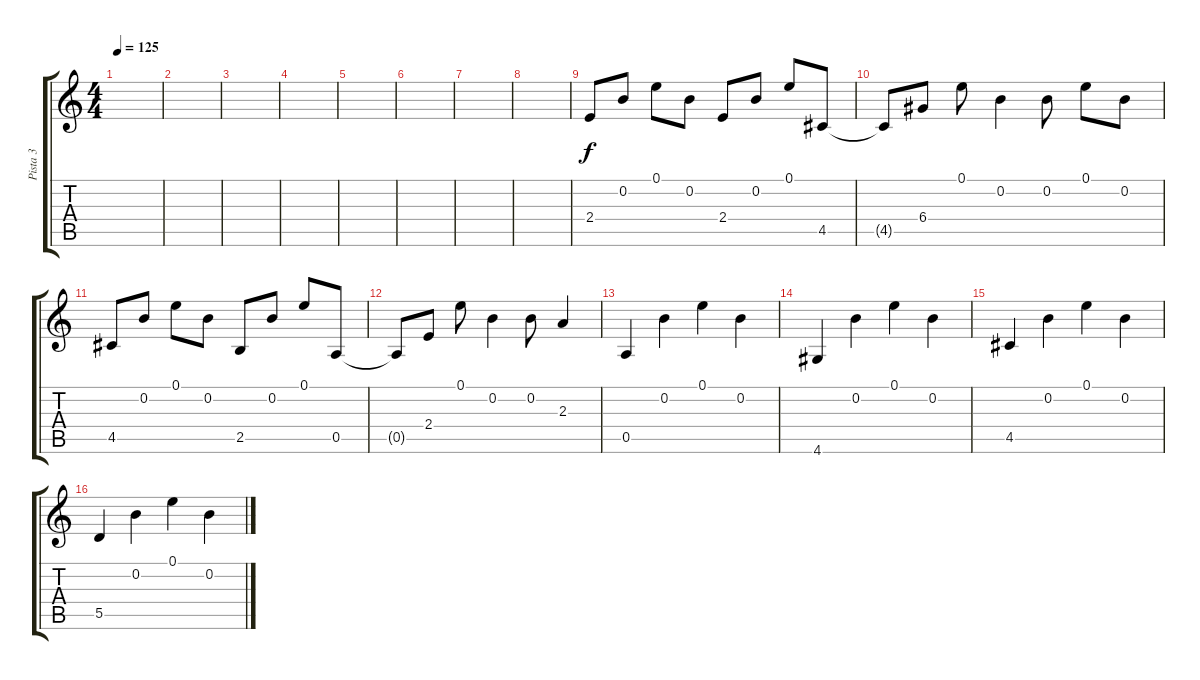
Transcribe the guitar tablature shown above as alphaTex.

\track ("Pista 3" "Pista 3") {instrument acousticguitarsteel}
\staff {score tabs}
\tuning (E4 B3 G3 D3 A2 E2) {hide}
\ts (4 4)
\tempo 125
\clef g2
\ks c
|
|
|
|
|
|
|
|
2.4.8{volume 8} 0.2.8 0.1.8 0.2.8 2.4.8 0.2.8 0.1.8 4.5.8 |
4.5{t}.8 6.4.8 0.1.8 0.2.4 0.2.8 0.1.8 0.2.8 |
4.5.8 0.2.8 0.1.8 0.2.8 2.5.8 0.2.8 0.1.8 0.5.8 |
0.5{t}.8 2.4.8 0.1.8 0.2.4 0.2.8 2.3.4 |
0.5.4{volume 7} 0.2.4 0.1.4 0.2.4 |
4.6.4 0.2.4 0.1.4 0.2.4 |
4.5.4 0.2.4 0.1.4 0.2.4 |
5.5.4 0.2.4 0.1.4 0.2.4
